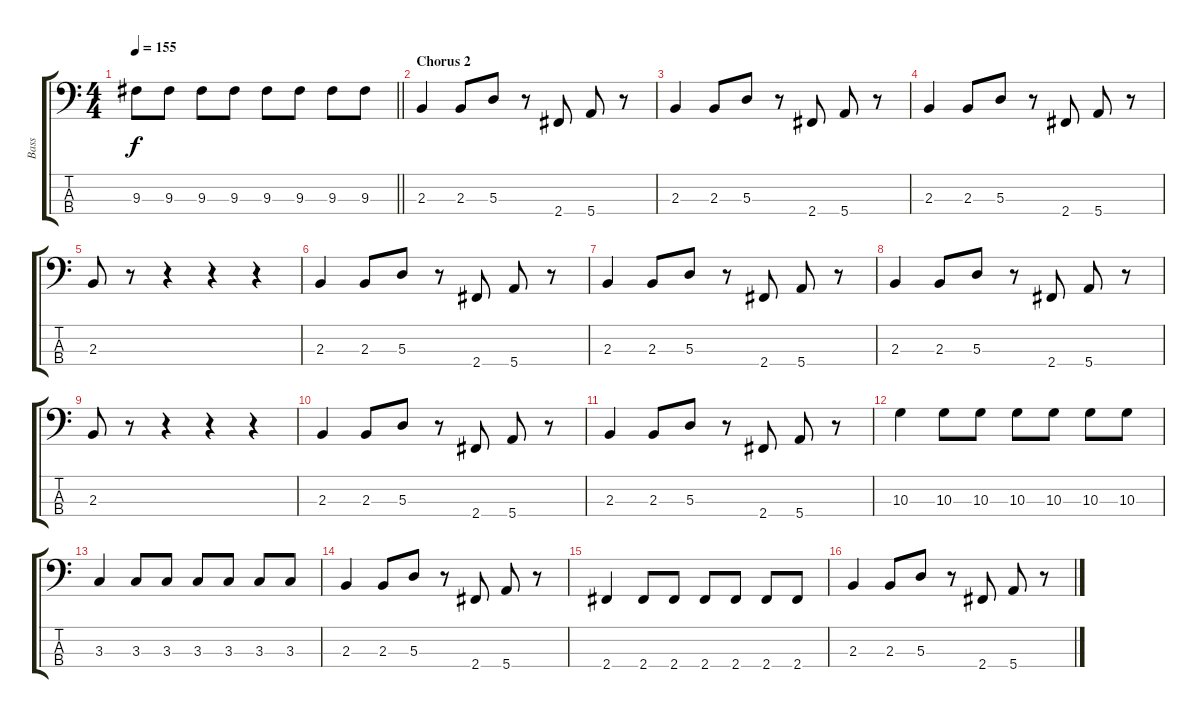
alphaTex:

\track ("Bass" "Bass") {instrument electricbassfinger}
\staff {score tabs}
\tuning (G2 D2 A1 E1) {hide}
\ts (4 4)
\tempo 155
\clef f4
\barLineRight lightlight
\ks c
9.3.8{dy f} 9.3.8 9.3.8 9.3.8 9.3.8 9.3.8 9.3.8 9.3.8 |
\section ("" "Chorus 2")
2.3.4 2.3.8 5.3.8 r.8 2.4.8 5.4.8 r.8 |
2.3.4 2.3.8 5.3.8 r.8 2.4.8 5.4.8 r.8 |
2.3.4 2.3.8 5.3.8 r.8 2.4.8 5.4.8 r.8 |
2.3.8 r.8 r.4 r.4 r.4 |
2.3.4 2.3.8 5.3.8 r.8 2.4.8 5.4.8 r.8 |
2.3.4 2.3.8 5.3.8 r.8 2.4.8 5.4.8 r.8 |
2.3.4 2.3.8 5.3.8 r.8 2.4.8 5.4.8 r.8 |
2.3.8 r.8 r.4 r.4 r.4 |
2.3.4 2.3.8 5.3.8 r.8 2.4.8 5.4.8 r.8 |
2.3.4 2.3.8 5.3.8 r.8 2.4.8 5.4.8 r.8 |
10.3.4 10.3.8 10.3.8 10.3.8 10.3.8 10.3.8 10.3.8 |
3.3.4 3.3.8 3.3.8 3.3.8 3.3.8 3.3.8 3.3.8 |
2.3.4 2.3.8 5.3.8 r.8 2.4.8 5.4.8 r.8 |
2.4.4 2.4.8 2.4.8 2.4.8 2.4.8 2.4.8 2.4.8 |
2.3.4 2.3.8 5.3.8 r.8 2.4.8 5.4.8 r.8
